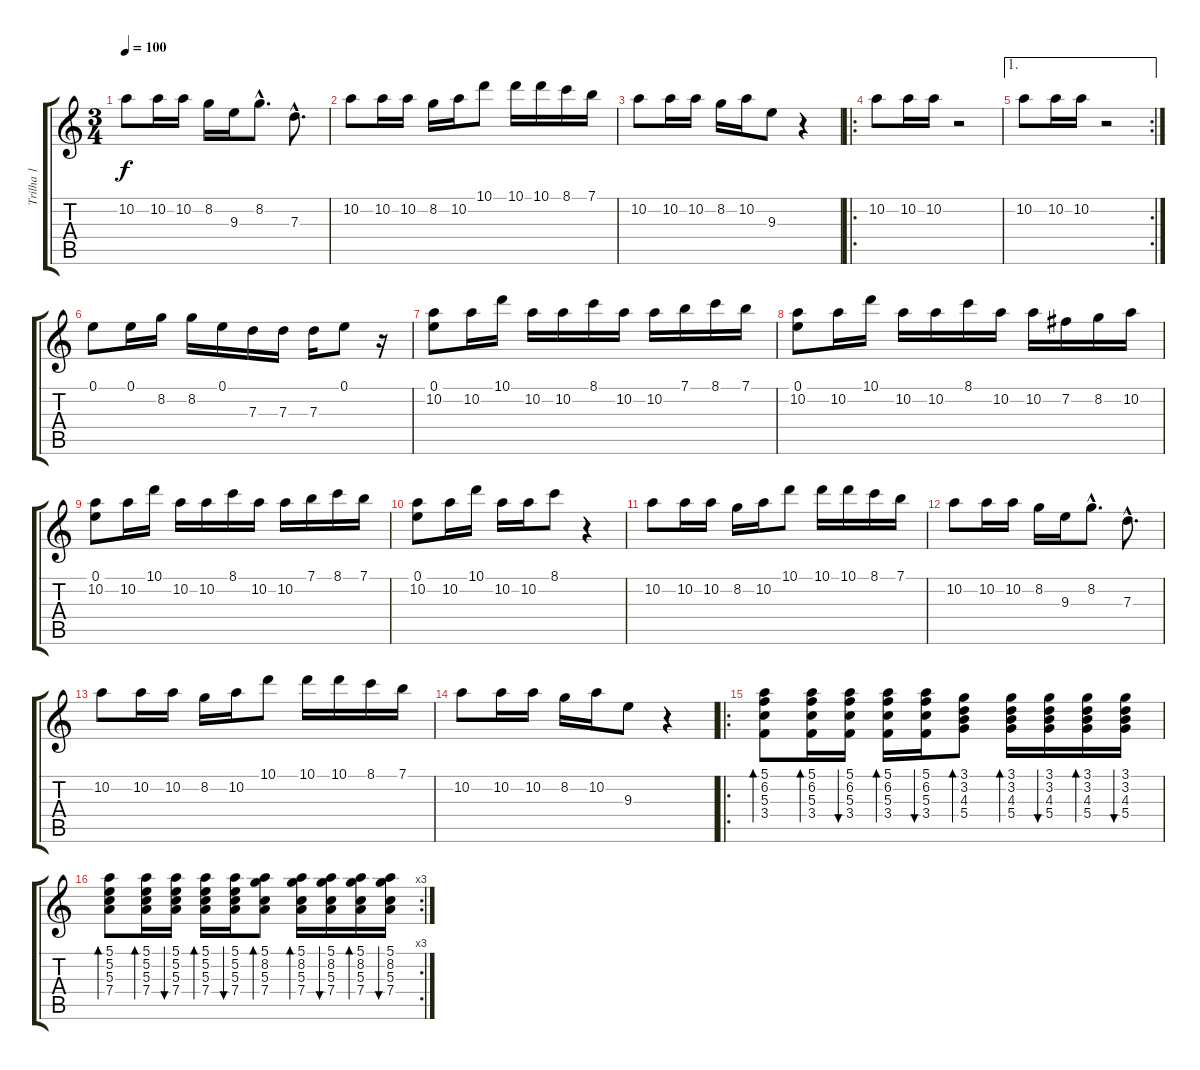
\track ("Trilha 1" "Trilha 1") {instrument acousticguitarsteel}
\staff {score tabs}
\tuning (E4 B3 G3 D3 A2 E2) {hide}
\ts (3 4)
\tempo 100
\clef g2
\ks c
10.2.8{dy f} 10.2.16 10.2.16 8.2.16 9.3.16 8.2{hac}.8{d} 7.3{hac}.8{d} |
10.2.8 10.2.16 10.2.16 8.2.16 10.2.16 10.1.8 10.1.16 10.1.16 8.1.16 7.1.16 |
10.2.8 10.2.16 10.2.16 8.2.16 10.2.16 9.3.8 r.4 |
\ro
10.2.8 10.2.16 10.2.16 r.2 |
\ae 1
\rc 2
10.2.8 10.2.16 10.2.16 r.2 |
0.1.8 0.1.16 8.2.16 8.2.16 0.1.16 7.3.16 7.3.16 7.3.16 0.1.8 r.16 |
(0.1 10.2).8 10.2.16 10.1.16 10.2.16 10.2.16 8.1.16 10.2.16 10.2.16 7.1.16 8.1.16 7.1.16 |
(0.1 10.2).8 10.2.16 10.1.16 10.2.16 10.2.16 8.1.16 10.2.16 10.2.16 7.2.16 8.2.16 10.2.16 |
(0.1 10.2).8 10.2.16 10.1.16 10.2.16 10.2.16 8.1.16 10.2.16 10.2.16 7.1.16 8.1.16 7.1.16 |
(0.1 10.2).8 10.2.16 10.1.16 10.2.16 10.2.16 8.1.8 r.4 |
10.2.8 10.2.16 10.2.16 8.2.16 10.2.16 10.1.8 10.1.16 10.1.16 8.1.16 7.1.16 |
10.2.8 10.2.16 10.2.16 8.2.16 9.3.16 8.2{hac}.8{d} 7.3{hac}.8{d} |
10.2.8 10.2.16 10.2.16 8.2.16 10.2.16 10.1.8 10.1.16 10.1.16 8.1.16 7.1.16 |
10.2.8 10.2.16 10.2.16 8.2.16 10.2.16 9.3.8 r.4 |
\ro
(5.1 6.2 5.3 3.4).8{bd 60} (5.1 6.2 5.3 3.4).16{bd 60} (5.1 6.2 5.3 3.4).16{bu 60} (5.1 6.2 5.3 3.4).16{bd 60} (5.1 6.2 5.3 3.4).16{bu 60} (3.1 3.2 4.3 5.4).8{bd 60} (3.1 3.2 4.3 5.4).16{bd 60} (3.1 3.2 4.3 5.4).16{bu 60} (3.1 3.2 4.3 5.4).16{bd 60} (3.1 3.2 4.3 5.4).16{bu 60} |
\rc 3
(5.1 5.2 5.3 7.4).8{bd 60} (5.1 5.2 5.3 7.4).16{bd 60} (5.1 5.2 5.3 7.4).16{bu 60} (5.1 5.2 5.3 7.4).16{bd 60} (5.1 5.2 5.3 7.4).16{bu 60} (5.1 8.2 5.3 7.4).8{bd 60} (5.1 8.2 5.3 7.4).16{bd 60} (5.1 8.2 5.3 7.4).16{bu 60} (5.1 8.2 5.3 7.4).16{bd 60} (5.1 8.2 5.3 7.4).16{bu 60}
